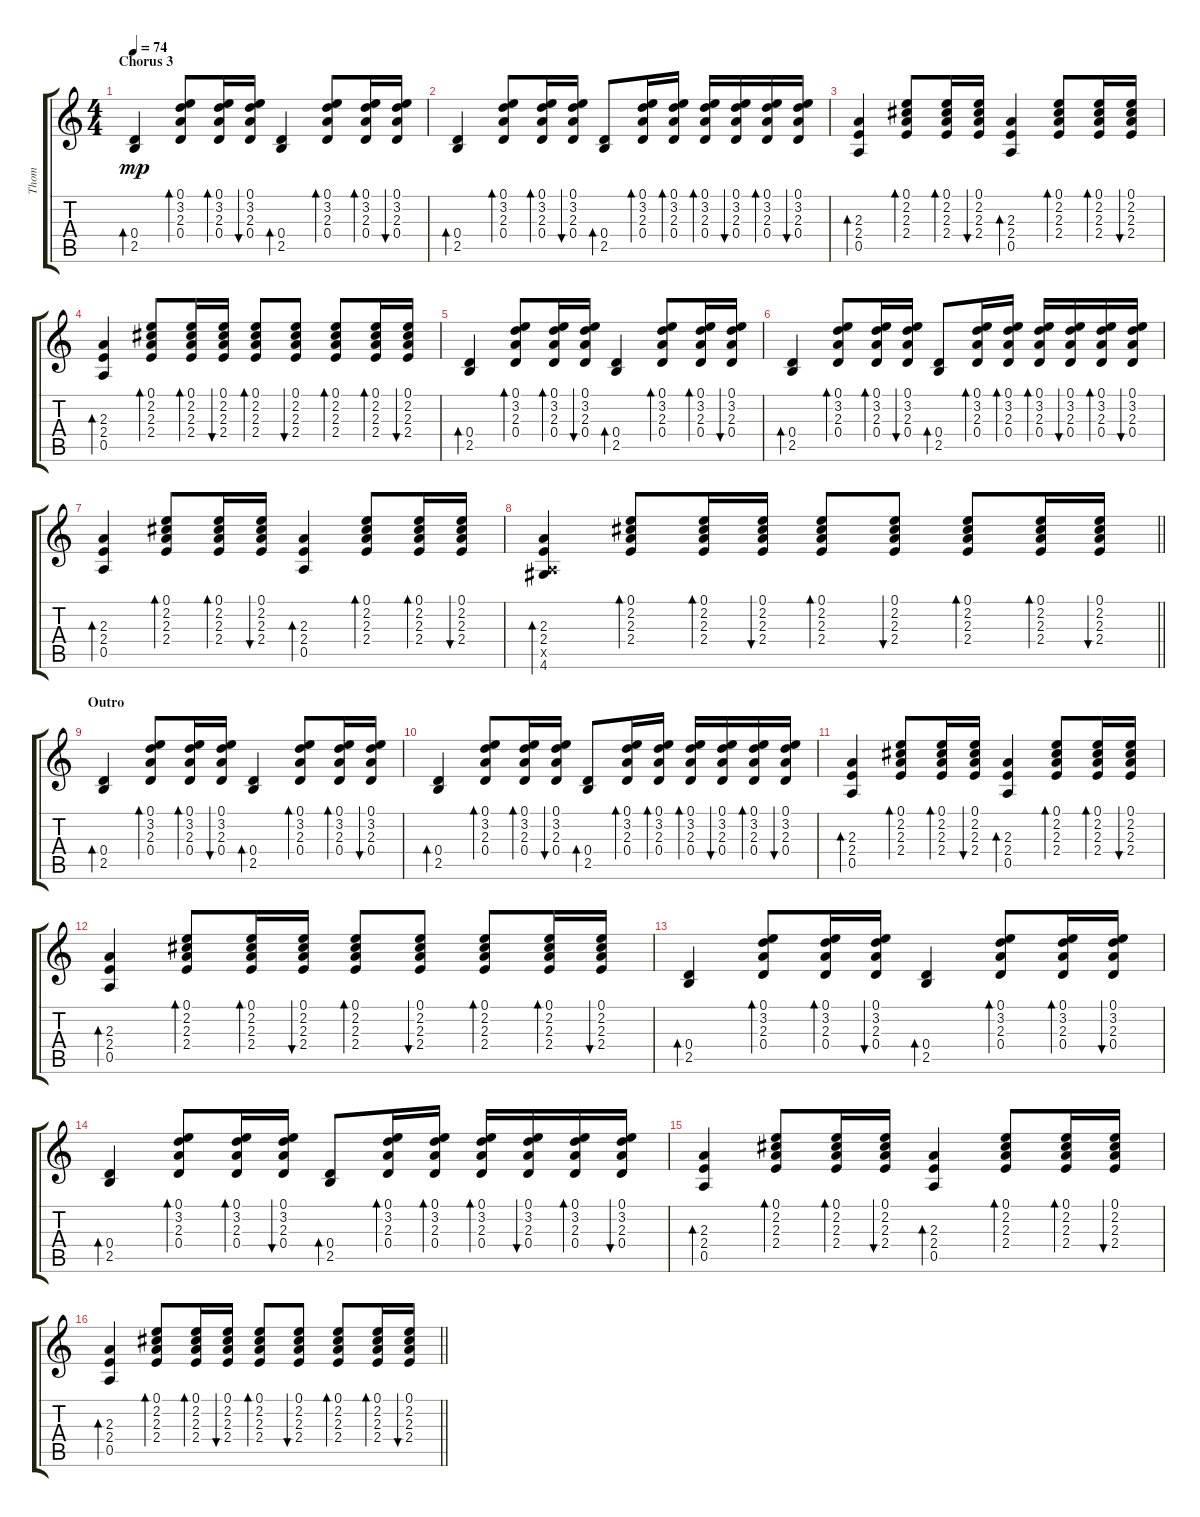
\track ("Thom" "Thom") {instrument acousticguitarsteel}
\staff {score tabs}
\tuning (E4 B3 G3 D3 A2 E2) {hide}
\ts (4 4)
\section ("" "Chorus 3")
\tempo 74
\clef g2
\ks c
(0.4 2.5).4{bd 30 dy mp} (0.1 3.2 2.3 0.4).8{bd 30} (0.1 3.2 2.3 0.4).16{bd 30} (0.1 3.2 2.3 0.4).16{bu 30} (0.4 2.5).4{bd 30} (0.1 3.2 2.3 0.4).8{bd 30} (0.1 3.2 2.3 0.4).16{bd 30} (0.1 3.2 2.3 0.4).16{bu 30} |
(0.4 2.5).4{bd 30} (0.1 3.2 2.3 0.4).8{bd 30} (0.1 3.2 2.3 0.4).16{bd 30} (0.1 3.2 2.3 0.4).16{bu 30} (0.4 2.5).8{bd 30} (0.1 3.2 2.3 0.4).16{bd 30} (0.1 3.2 2.3 0.4).16{bd 30} (0.1 3.2 2.3 0.4).16{bd 30} (0.1 3.2 2.3 0.4).16{bu 30} (0.1 3.2 2.3 0.4).16{bd 30} (0.1 3.2 2.3 0.4).16{bu 30} |
(2.3 2.4 0.5).4{bd 30} (0.1 2.2 2.3 2.4).8{bd 30} (0.1 2.2 2.3 2.4).16{bd 30} (0.1 2.2 2.3 2.4).16{bu 30} (2.3 2.4 0.5).4{bd 30} (0.1 2.2 2.3 2.4).8{bd 30} (0.1 2.2 2.3 2.4).16{bd 30} (0.1 2.2 2.3 2.4).16{bu 30} |
(2.3 2.4 0.5).4{bd 30} (0.1 2.2 2.3 2.4).8{bd 30} (0.1 2.2 2.3 2.4).16{bd 30} (0.1 2.2 2.3 2.4).16{bu 30} (0.1 2.2 2.3 2.4).8{bd 30} (0.1 2.2 2.3 2.4).8{bu 30} (0.1 2.2 2.3 2.4).8{bd 30} (0.1 2.2 2.3 2.4).16{bd 30} (0.1 2.2 2.3 2.4).16{bu 30} |
(0.4 2.5).4{bd 30} (0.1 3.2 2.3 0.4).8{bd 30} (0.1 3.2 2.3 0.4).16{bd 30} (0.1 3.2 2.3 0.4).16{bu 30} (0.4 2.5).4{bd 30} (0.1 3.2 2.3 0.4).8{bd 30} (0.1 3.2 2.3 0.4).16{bd 30} (0.1 3.2 2.3 0.4).16{bu 30} |
(0.4 2.5).4{bd 30} (0.1 3.2 2.3 0.4).8{bd 30} (0.1 3.2 2.3 0.4).16{bd 30} (0.1 3.2 2.3 0.4).16{bu 30} (0.4 2.5).8{bd 30} (0.1 3.2 2.3 0.4).16{bd 30} (0.1 3.2 2.3 0.4).16{bd 30} (0.1 3.2 2.3 0.4).16{bd 30} (0.1 3.2 2.3 0.4).16{bu 30} (0.1 3.2 2.3 0.4).16{bd 30} (0.1 3.2 2.3 0.4).16{bu 30} |
(2.3 2.4 0.5).4{bd 30} (0.1 2.2 2.3 2.4).8{bd 30} (0.1 2.2 2.3 2.4).16{bd 30} (0.1 2.2 2.3 2.4).16{bu 30} (2.3 2.4 0.5).4{bd 30} (0.1 2.2 2.3 2.4).8{bd 30} (0.1 2.2 2.3 2.4).16{bd 30} (0.1 2.2 2.3 2.4).16{bu 30} |
\barLineRight lightlight
(2.3 2.4 0.5{x} 4.6).4{bd 30} (0.1 2.2 2.3 2.4).8{bd 30} (0.1 2.2 2.3 2.4).16{bd 30} (0.1 2.2 2.3 2.4).16{bu 30} (0.1 2.2 2.3 2.4).8{bd 30} (0.1 2.2 2.3 2.4).8{bu 30} (0.1 2.2 2.3 2.4).8{bd 30} (0.1 2.2 2.3 2.4).16{bd 30} (0.1 2.2 2.3 2.4).16{bu 30} |
\section ("" "Outro")
(0.4 2.5).4{bd 30} (0.1 3.2 2.3 0.4).8{bd 30} (0.1 3.2 2.3 0.4).16{bd 30} (0.1 3.2 2.3 0.4).16{bu 30} (0.4 2.5).4{bd 30} (0.1 3.2 2.3 0.4).8{bd 30} (0.1 3.2 2.3 0.4).16{bd 30} (0.1 3.2 2.3 0.4).16{bu 30} |
(0.4 2.5).4{bd 30} (0.1 3.2 2.3 0.4).8{bd 30} (0.1 3.2 2.3 0.4).16{bd 30} (0.1 3.2 2.3 0.4).16{bu 30} (0.4 2.5).8{bd 30} (0.1 3.2 2.3 0.4).16{bd 30} (0.1 3.2 2.3 0.4).16{bd 30} (0.1 3.2 2.3 0.4).16{bd 30} (0.1 3.2 2.3 0.4).16{bu 30} (0.1 3.2 2.3 0.4).16{bd 30} (0.1 3.2 2.3 0.4).16{bu 30} |
(2.3 2.4 0.5).4{bd 30} (0.1 2.2 2.3 2.4).8{bd 30} (0.1 2.2 2.3 2.4).16{bd 30} (0.1 2.2 2.3 2.4).16{bu 30} (2.3 2.4 0.5).4{bd 30} (0.1 2.2 2.3 2.4).8{bd 30} (0.1 2.2 2.3 2.4).16{bd 30} (0.1 2.2 2.3 2.4).16{bu 30} |
(2.3 2.4 0.5).4{bd 30} (0.1 2.2 2.3 2.4).8{bd 30} (0.1 2.2 2.3 2.4).16{bd 30} (0.1 2.2 2.3 2.4).16{bu 30} (0.1 2.2 2.3 2.4).8{bd 30} (0.1 2.2 2.3 2.4).8{bu 30} (0.1 2.2 2.3 2.4).8{bd 30} (0.1 2.2 2.3 2.4).16{bd 30} (0.1 2.2 2.3 2.4).16{bu 30} |
(0.4 2.5).4{bd 30} (0.1 3.2 2.3 0.4).8{bd 30} (0.1 3.2 2.3 0.4).16{bd 30} (0.1 3.2 2.3 0.4).16{bu 30} (0.4 2.5).4{bd 30} (0.1 3.2 2.3 0.4).8{bd 30} (0.1 3.2 2.3 0.4).16{bd 30} (0.1 3.2 2.3 0.4).16{bu 30} |
(0.4 2.5).4{bd 30} (0.1 3.2 2.3 0.4).8{bd 30} (0.1 3.2 2.3 0.4).16{bd 30} (0.1 3.2 2.3 0.4).16{bu 30} (0.4 2.5).8{bd 30} (0.1 3.2 2.3 0.4).16{bd 30} (0.1 3.2 2.3 0.4).16{bd 30} (0.1 3.2 2.3 0.4).16{bd 30} (0.1 3.2 2.3 0.4).16{bu 30} (0.1 3.2 2.3 0.4).16{bd 30} (0.1 3.2 2.3 0.4).16{bu 30} |
(2.3 2.4 0.5).4{bd 30} (0.1 2.2 2.3 2.4).8{bd 30} (0.1 2.2 2.3 2.4).16{bd 30} (0.1 2.2 2.3 2.4).16{bu 30} (2.3 2.4 0.5).4{bd 30} (0.1 2.2 2.3 2.4).8{bd 30} (0.1 2.2 2.3 2.4).16{bd 30} (0.1 2.2 2.3 2.4).16{bu 30} |
\barLineRight lightlight
(2.3 2.4 0.5).4{bd 30} (0.1 2.2 2.3 2.4).8{bd 30} (0.1 2.2 2.3 2.4).16{bd 30} (0.1 2.2 2.3 2.4).16{bu 30} (0.1 2.2 2.3 2.4).8{bd 30} (0.1 2.2 2.3 2.4).8{bu 30} (0.1 2.2 2.3 2.4).8{bd 30} (0.1 2.2 2.3 2.4).16{bd 30} (0.1 2.2 2.3 2.4).16{bu 30}
